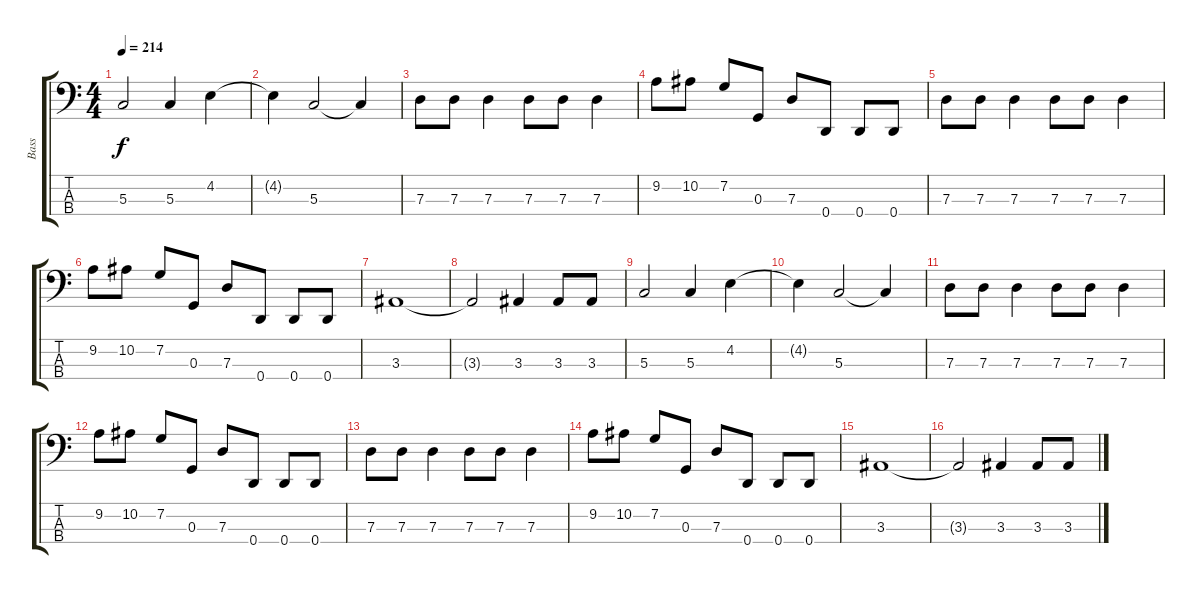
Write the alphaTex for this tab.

\track ("Bass" "Bass") {instrument electricbasspick}
\staff {score tabs}
\tuning (F2 C2 G1 D1) {hide}
\ts (4 4)
\tempo 214
\clef f4
\ks c
5.3.2{dy f} 5.3.4 4.2.4 |
4.2{t}.4 5.3.2 5.3{t}.4 |
7.3.8 7.3.8 7.3.4 7.3.8 7.3.8 7.3.4 |
9.2.8 10.2.8 7.2.8 0.3.8 7.3.8 0.4.8 0.4.8 0.4.8 |
7.3.8 7.3.8 7.3.4 7.3.8 7.3.8 7.3.4 |
9.2.8 10.2.8 7.2.8 0.3.8 7.3.8 0.4.8 0.4.8 0.4.8 |
3.3.1 |
3.3{t}.2 3.3.4 3.3.8 3.3.8 |
5.3.2 5.3.4 4.2.4 |
4.2{t}.4 5.3.2 5.3{t}.4 |
7.3.8 7.3.8 7.3.4 7.3.8 7.3.8 7.3.4 |
9.2.8 10.2.8 7.2.8 0.3.8 7.3.8 0.4.8 0.4.8 0.4.8 |
7.3.8 7.3.8 7.3.4 7.3.8 7.3.8 7.3.4 |
9.2.8 10.2.8 7.2.8 0.3.8 7.3.8 0.4.8 0.4.8 0.4.8 |
3.3.1 |
3.3{t}.2 3.3.4 3.3.8 3.3.8
